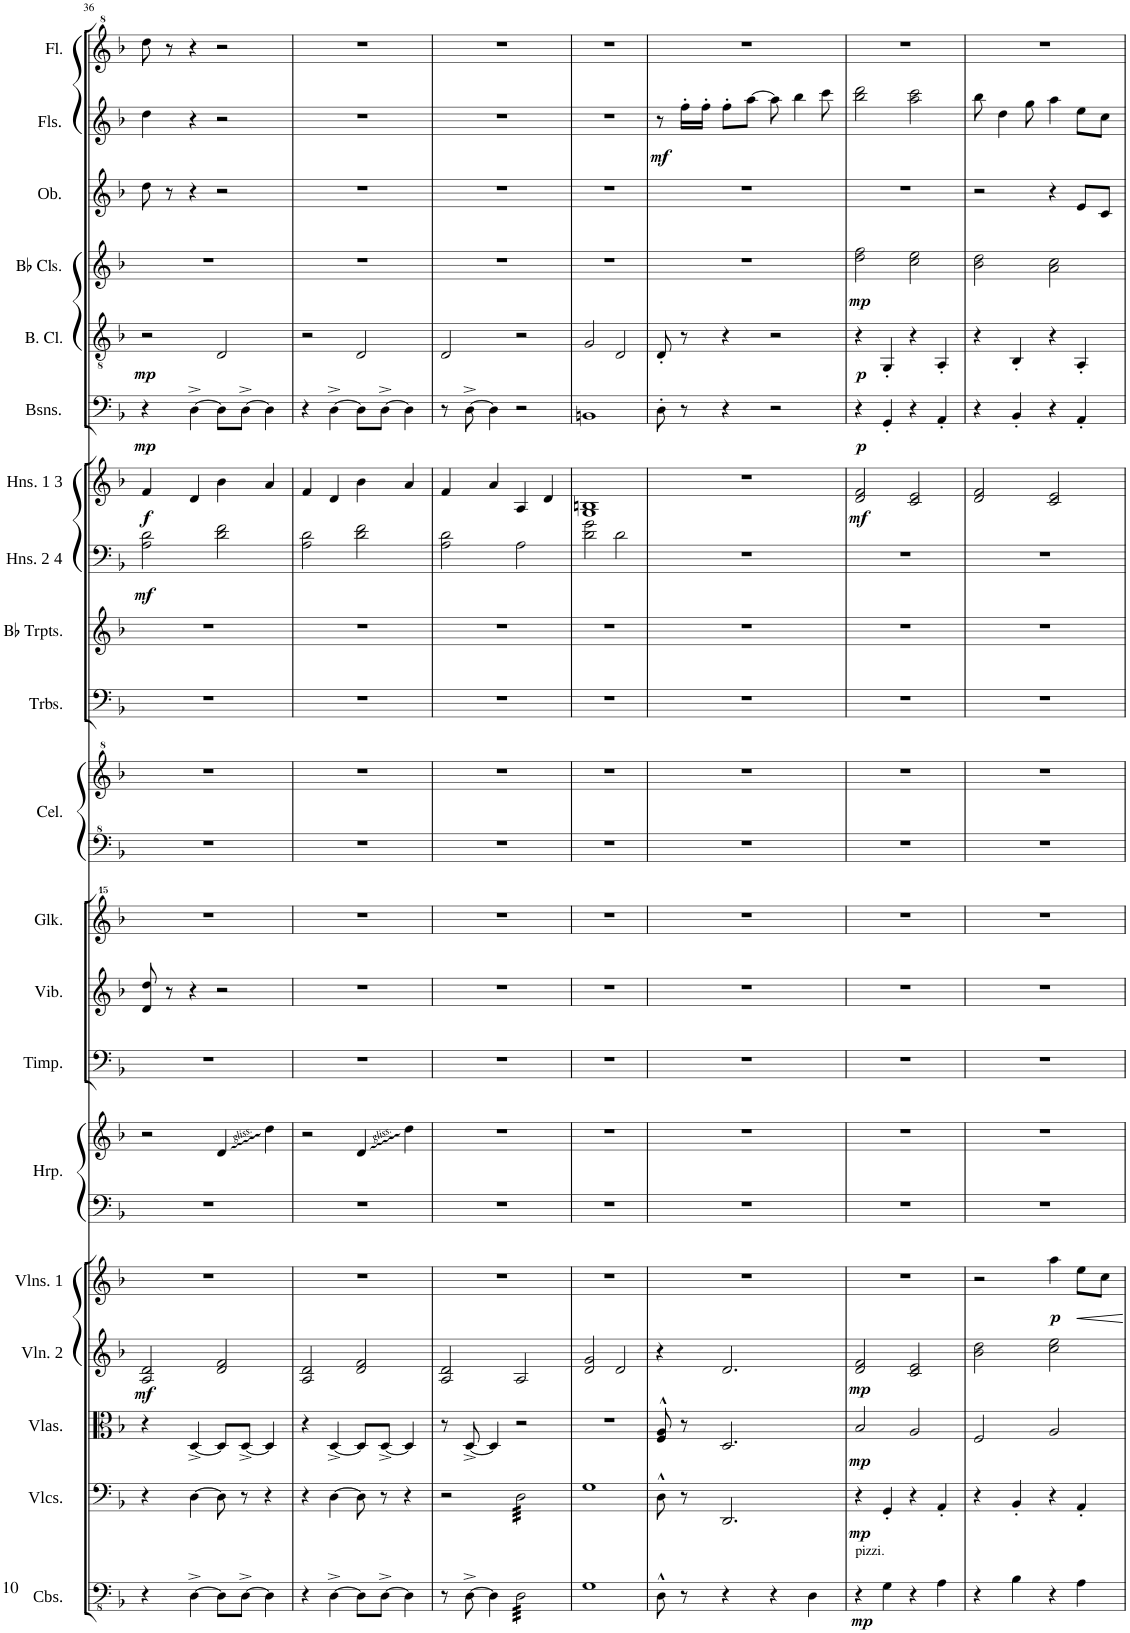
**kern	**dynam	**kern	**dynam	**kern	**dynam	**kern	**dynam	**kern	**dynam	**kern	**kern	**kern	**kern	**kern	**kern	**kern	**kern	**kern	**kern	**dynam	**kern	**dynam	**kern	**dynam	**kern	**dynam	**kern	**dynam	**kern	**kern	**dynam	**kern
*part20	*part20	*part19	*part19	*part18	*part18	*part17	*part17	*part16	*part16	*part15	*part15	*part14	*part13	*part12	*part11	*part11	*part10	*part9	*part8	*part8	*part7	*part7	*part6	*part6	*part5	*part5	*part4	*part4	*part3	*part2	*part2	*part1
*staff22	*staff22	*staff21	*staff21	*staff20	*staff20	*staff19	*staff19	*staff18	*staff18	*staff17	*staff16	*staff15	*staff14	*staff13	*staff12	*staff11	*staff10	*staff9	*staff8	*staff8	*staff7	*staff7	*staff6	*staff6	*staff5	*staff5	*staff4	*staff4	*staff3	*staff2	*staff2	*staff1
*I"Contrabasses	*	*I"Violoncellos	*	*I"Violas	*	*I"Violin 2	*	*I"Violins 1	*	*I"Harp	*	*I"Timpani	*I"Vibraphone	*I"Glockenspiel	*I"Celesta	*	*I"Trombones	*I"Bb Trumpets	*I"Horns 2 4	*	*I"Horns 1 3	*	*I"Bassoons	*	*I"Bass Clarinet	*	*I"Bb Clarinets	*	*I"Oboe	*I"Flutes	*	*I"Piccolo (doub. Flute)
*I'Cbs.	*	*I'Vlcs.	*	*I'Vlas.	*	*I'Vln. 2	*	*I'Vlns. 1	*	*I'Hrp.	*	*I'Timp.	*I'Vib.	*I'Glk.	*I'Cel.	*	*I'Trbs.	*I'Bb Trpts.	*I'Hns. 2 4	*	*I'Hns. 1 3	*	*I'Bsns.	*	*I'B. Cl.	*	*I'Bb Cls.	*	*I'Ob.	*I'Fls.	*	*I'Picc.
!!LO:PB:g=z
*clefFv4	*	*clefF4	*	*clefC3	*	*clefG2	*	*clefG2	*	*clefF4	*clefG2	*clefF4	*clefG2	*clefG^^2	*clefF^4	*clefG^2	*clefF4	*clefG2	*clefF4	*	*clefG2	*	*clefF4	*	*clefGv2	*	*clefG2	*	*clefG2	*clefG2	*	*clefG^2
*	*	*	*	*	*	*	*	*	*	*	*	*	*	*	*	*	*	*ITrd1c2	*ITrd4c7	*	*ITrd4c7	*	*	*	*ITrd8c14	*	*ITrd1c2	*	*	*	*	*ITrd-7c-12
*k[b-]	*	*k[b-]	*	*k[b-]	*	*k[b-]	*	*k[b-]	*	*k[b-]	*k[b-]	*k[b-]	*k[b-]	*k[b-]	*k[b-]	*k[b-]	*k[b-]	*k[b-]	*k[b-]	*	*k[b-]	*	*k[b-]	*	*k[b-]	*	*k[b-]	*	*k[b-]	*k[b-]	*	*k[b-]
*M4/4	*	*M4/4	*	*M4/4	*	*M4/4	*	*M4/4	*	*M4/4	*M4/4	*M4/4	*M4/4	*M4/4	*M4/4	*M4/4	*M4/4	*M4/4	*M4/4	*	*M4/4	*	*M4/4	*	*M4/4	*	*M4/4	*	*M4/4	*M4/4	*	*M4/4
=36	=36	=36	=36	=36	=36	=36	=36	=36	=36	=36	=36	=36	=36	=36	=36	=36	=36	=36	=36	=36	=36	=36	=36	=36	=36	=36	=36	=36	=36	=36	=36	=36
!	!	!	!	!	!	!	!LO:DY:b	!	!	!	!	!	!	!	!	!	!	!	!	!LO:DY:b	!	!LO:DY:b	!	!LO:DY:b	!	!LO:DY:b	!	!	!	!	!	!
4r	.	4r	.	4r	.	2A/ 2d/	mf	1r	.	1r	2r	1r	8d/ 8dd/	1r	1r	1r	1r	1r	2A\ 2d\	mf	4f/	f	4r	mp	2r	mp	1r	.	8dd\	4dd\	.	8ddd\
.	.	.	.	.	.	.	.	.	.	.	.	.	8r	.	.	.	.	.	.	.	.	.	.	.	.	.	.	.	8r	.	.	8r
[4DD^\	.	[4D\	.	[4D^/	.	.	.	.	.	.	.	.	4r	.	.	.	.	.	.	.	4d/	.	[4D^\	.	.	.	.	.	4r	4r	.	4r
8DD\L]	.	8D\]	.	8D/L]	.	2d/ 2f/	.	.	.	.	4d/	.	2r	.	.	.	.	.	2d\ 2f\	.	4b-\	.	8D\L]	.	2D/	.	.	.	2r	2r	.	2r
[8DD^\J	.	8r	.	[8D^/J	.	.	.	.	.	.	.	.	.	.	.	.	.	.	.	.	.	.	[8D^\J	.	.	.	.	.	.	.	.	.
4DD\]	.	4r	.	4D/]	.	.	.	.	.	.	4dd\	.	.	.	.	.	.	.	.	.	4a/	.	4D\]	.	.	.	.	.	.	.	.	.
=37	=37	=37	=37	=37	=37	=37	=37	=37	=37	=37	=37	=37	=37	=37	=37	=37	=37	=37	=37	=37	=37	=37	=37	=37	=37	=37	=37	=37	=37	=37	=37	=37
4r	.	4r	.	4r	.	2A/ 2d/	.	1r	.	1r	2r	1r	1r	1r	1r	1r	1r	1r	2A\ 2d\	.	4f/	.	4r	.	2r	.	1r	.	1r	1r	.	1r
[4DD^\	.	[4D\	.	[4D^/	.	.	.	.	.	.	.	.	.	.	.	.	.	.	.	.	4d/	.	[4D^\	.	.	.	.	.	.	.	.	.
8DD\L]	.	8D\]	.	8D/L]	.	2d/ 2f/	.	.	.	.	4d/	.	.	.	.	.	.	.	2d\ 2f\	.	4b-\	.	8D\L]	.	2D/	.	.	.	.	.	.	.
[8DD^\J	.	8r	.	[8D^/J	.	.	.	.	.	.	.	.	.	.	.	.	.	.	.	.	.	.	[8D^\J	.	.	.	.	.	.	.	.	.
4DD\]	.	4r	.	4D/]	.	.	.	.	.	.	4dd\	.	.	.	.	.	.	.	.	.	4a/	.	4D\]	.	.	.	.	.	.	.	.	.
=38	=38	=38	=38	=38	=38	=38	=38	=38	=38	=38	=38	=38	=38	=38	=38	=38	=38	=38	=38	=38	=38	=38	=38	=38	=38	=38	=38	=38	=38	=38	=38	=38
8r	.	2r	.	8r	.	2A/ 2d/	.	1r	.	1r	1r	1r	1r	1r	1r	1r	1r	1r	2A\ 2d\	.	4f/	.	8r	.	2D/	.	1r	.	1r	1r	.	1r
[8DD^\	.	.	.	[8D^/	.	.	.	.	.	.	.	.	.	.	.	.	.	.	.	.	.	.	[8D^\	.	.	.	.	.	.	.	.	.
4DD\]	.	.	.	4D/]	.	.	.	.	.	.	.	.	.	.	.	.	.	.	.	.	4a/	.	4D\]	.	.	.	.	.	.	.	.	.
*tremolo	*	*	*	*	*	*	*	*	*	*	*	*	*	*	*	*	*	*	*	*	*	*	*	*	*	*	*	*	*	*	*	*
*	*	*tremolo	*	*	*	*	*	*	*	*	*	*	*	*	*	*	*	*	*	*	*	*	*	*	*	*	*	*	*	*	*	*
32DD\LLL	.	32D\LLL	.	2r	.	2A/	.	.	.	.	.	.	.	.	.	.	.	.	2A\	.	4A/	.	2r	.	2r	.	.	.	.	.	.	.
32DD\	.	32D\	.	.	.	.	.	.	.	.	.	.	.	.	.	.	.	.	.	.	.	.	.	.	.	.	.	.	.	.	.	.
32DD\	.	32D\	.	.	.	.	.	.	.	.	.	.	.	.	.	.	.	.	.	.	.	.	.	.	.	.	.	.	.	.	.	.
32DD\	.	32D\	.	.	.	.	.	.	.	.	.	.	.	.	.	.	.	.	.	.	.	.	.	.	.	.	.	.	.	.	.	.
32DD\	.	32D\	.	.	.	.	.	.	.	.	.	.	.	.	.	.	.	.	.	.	.	.	.	.	.	.	.	.	.	.	.	.
32DD\	.	32D\	.	.	.	.	.	.	.	.	.	.	.	.	.	.	.	.	.	.	.	.	.	.	.	.	.	.	.	.	.	.
32DD\	.	32D\	.	.	.	.	.	.	.	.	.	.	.	.	.	.	.	.	.	.	.	.	.	.	.	.	.	.	.	.	.	.
32DD\	.	32D\	.	.	.	.	.	.	.	.	.	.	.	.	.	.	.	.	.	.	.	.	.	.	.	.	.	.	.	.	.	.
32DD\	.	32D\	.	.	.	.	.	.	.	.	.	.	.	.	.	.	.	.	.	.	4d/	.	.	.	.	.	.	.	.	.	.	.
32DD\	.	32D\	.	.	.	.	.	.	.	.	.	.	.	.	.	.	.	.	.	.	.	.	.	.	.	.	.	.	.	.	.	.
32DD\	.	32D\	.	.	.	.	.	.	.	.	.	.	.	.	.	.	.	.	.	.	.	.	.	.	.	.	.	.	.	.	.	.
32DD\	.	32D\	.	.	.	.	.	.	.	.	.	.	.	.	.	.	.	.	.	.	.	.	.	.	.	.	.	.	.	.	.	.
32DD\	.	32D\	.	.	.	.	.	.	.	.	.	.	.	.	.	.	.	.	.	.	.	.	.	.	.	.	.	.	.	.	.	.
32DD\	.	32D\	.	.	.	.	.	.	.	.	.	.	.	.	.	.	.	.	.	.	.	.	.	.	.	.	.	.	.	.	.	.
32DD\	.	32D\	.	.	.	.	.	.	.	.	.	.	.	.	.	.	.	.	.	.	.	.	.	.	.	.	.	.	.	.	.	.
32DD\JJJ	.	32D\JJJ	.	.	.	.	.	.	.	.	.	.	.	.	.	.	.	.	.	.	.	.	.	.	.	.	.	.	.	.	.	.
*	*	*Xtremolo	*	*	*	*	*	*	*	*	*	*	*	*	*	*	*	*	*	*	*	*	*	*	*	*	*	*	*	*	*	*
*Xtremolo	*	*	*	*	*	*	*	*	*	*	*	*	*	*	*	*	*	*	*	*	*	*	*	*	*	*	*	*	*	*	*	*
=39	=39	=39	=39	=39	=39	=39	=39	=39	=39	=39	=39	=39	=39	=39	=39	=39	=39	=39	=39	=39	=39	=39	=39	=39	=39	=39	=39	=39	=39	=39	=39	=39
1GG	.	1G	.	1r	.	2d/ 2g/	.	1r	.	1r	1r	1r	1r	1r	1r	1r	1r	1r	2d\ 2g\	.	1G 1Bn	.	1BBn	.	2G/	.	1r	.	1r	1r	.	1r
.	.	.	.	.	.	2d/	.	.	.	.	.	.	.	.	.	.	.	.	2d\	.	.	.	.	.	2D/	.	.	.	.	.	.	.
=40	=40	=40	=40	=40	=40	=40	=40	=40	=40	=40	=40	=40	=40	=40	=40	=40	=40	=40	=40	=40	=40	=40	=40	=40	=40	=40	=40	=40	=40	=40	=40	=40
!	!	!	!	!	!	!	!	!	!	!	!	!	!	!	!	!	!	!	!	!	!	!	!	!	!	!	!	!	!	!	!LO:DY:b	!
8DD^^\	.	8D^^\	.	8F/^^ 8A/^^	.	4r	.	1r	.	1r	1r	1r	1r	1r	1r	1r	1r	1r	1r	.	1r	.	8D'\	.	8D'/	.	1r	.	1r	8r	mf	1r
8r	.	8r	.	8r	.	.	.	.	.	.	.	.	.	.	.	.	.	.	.	.	.	.	8r	.	8r	.	.	.	.	16ff'\LL	.	.
.	.	.	.	.	.	.	.	.	.	.	.	.	.	.	.	.	.	.	.	.	.	.	.	.	.	.	.	.	.	16ff'\JJ	.	.
4r	.	2.DD/	.	2.D/	.	2.d/	.	.	.	.	.	.	.	.	.	.	.	.	.	.	.	.	4r	.	4r	.	.	.	.	8ff'\L	.	.
.	.	.	.	.	.	.	.	.	.	.	.	.	.	.	.	.	.	.	.	.	.	.	.	.	.	.	.	.	.	[8aa\J	.	.
4r	.	.	.	.	.	.	.	.	.	.	.	.	.	.	.	.	.	.	.	.	.	.	2r	.	2r	.	.	.	.	8aa\]	.	.
.	.	.	.	.	.	.	.	.	.	.	.	.	.	.	.	.	.	.	.	.	.	.	.	.	.	.	.	.	.	4bb-\	.	.
4DD\	.	.	.	.	.	.	.	.	.	.	.	.	.	.	.	.	.	.	.	.	.	.	.	.	.	.	.	.	.	.	.	.
.	.	.	.	.	.	.	.	.	.	.	.	.	.	.	.	.	.	.	.	.	.	.	.	.	.	.	.	.	.	8ccc\	.	.
=41	=41	=41	=41	=41	=41	=41	=41	=41	=41	=41	=41	=41	=41	=41	=41	=41	=41	=41	=41	=41	=41	=41	=41	=41	=41	=41	=41	=41	=41	=41	=41	=41
!LO:TX:a:t=pizzi.	!	!	!	!	!	!	!	!	!	!	!	!	!	!	!	!	!	!	!	!	!	!	!	!	!	!	!	!	!	!	!	!
!	!LO:DY:b	!	!LO:DY:b	!	!LO:DY:b	!	!LO:DY:b	!	!	!	!	!	!	!	!	!	!	!	!	!	!	!LO:DY:b	!	!LO:DY:b	!	!LO:DY:b	!	!LO:DY:b	!	!	!	!
4r	mp	4r	mp	2B-/	mp	2d/ 2f/	mp	1r	.	1r	1r	1r	1r	1r	1r	1r	1r	1r	1r	.	2d/ 2f/	mf	4r	p	4r	p	2dd\ 2ff\	mp	1r	2bb-\ 2ddd\	.	1r
4GG\	.	4GG'/	.	.	.	.	.	.	.	.	.	.	.	.	.	.	.	.	.	.	.	.	4GG'/	.	4GG'/	.	.	.	.	.	.	.
4r	.	4r	.	2A/	.	2c/ 2e/	.	.	.	.	.	.	.	.	.	.	.	.	.	.	2c/ 2e/	.	4r	.	4r	.	2cc\ 2ee\	.	.	2aa\ 2ccc\	.	.
4AA\	.	4AA'/	.	.	.	.	.	.	.	.	.	.	.	.	.	.	.	.	.	.	.	.	4AA'/	.	4AA'/	.	.	.	.	.	.	.
=42	=42	=42	=42	=42	=42	=42	=42	=42	=42	=42	=42	=42	=42	=42	=42	=42	=42	=42	=42	=42	=42	=42	=42	=42	=42	=42	=42	=42	=42	=42	=42	=42
4r	.	4r	.	2F/	.	2b-\ 2dd\	.	2r	.	1r	1r	1r	1r	1r	1r	1r	1r	1r	1r	.	2d/ 2f/	.	4r	.	4r	.	2b-\ 2dd\	.	2r	8bb-\	.	1r
.	.	.	.	.	.	.	.	.	.	.	.	.	.	.	.	.	.	.	.	.	.	.	.	.	.	.	.	.	.	4dd\	.	.
4BB-\	.	4BB-'/	.	.	.	.	.	.	.	.	.	.	.	.	.	.	.	.	.	.	.	.	4BB-'/	.	4BB-'/	.	.	.	.	.	.	.
.	.	.	.	.	.	.	.	.	.	.	.	.	.	.	.	.	.	.	.	.	.	.	.	.	.	.	.	.	.	8gg\	.	.
!	!	!	!	!	!	!	!	!	!LO:DY:b	!	!	!	!	!	!	!	!	!	!	!	!	!	!	!	!	!	!	!	!	!	!	!
4r	.	4r	.	2A/	.	2cc\ 2ee\	.	4aa\	p	.	.	.	.	.	.	.	.	.	.	.	2c/ 2e/	.	4r	.	4r	.	2a\ 2cc\	.	4r	4aa\	.	.
4AA\	.	4AA'/	.	.	.	.	.	8ee\L	.	.	.	.	.	.	.	.	.	.	.	.	.	.	4AA'/	.	4AA'/	.	.	.	8e/L	8ee\L	.	.
.	.	.	.	.	.	.	.	8cc\J	.	.	.	.	.	.	.	.	.	.	.	.	.	.	.	.	.	.	.	.	8c/J	8cc\J	.	.
=	=	=	=	=	=	=	=	=	=	=	=	=	=	=	=	=	=	=	=	=	=	=	=	=	=	=	=	=	=	=	=	=
*-	*-	*-	*-	*-	*-	*-	*-	*-	*-	*-	*-	*-	*-	*-	*-	*-	*-	*-	*-	*-	*-	*-	*-	*-	*-	*-	*-	*-	*-	*-	*-	*-
